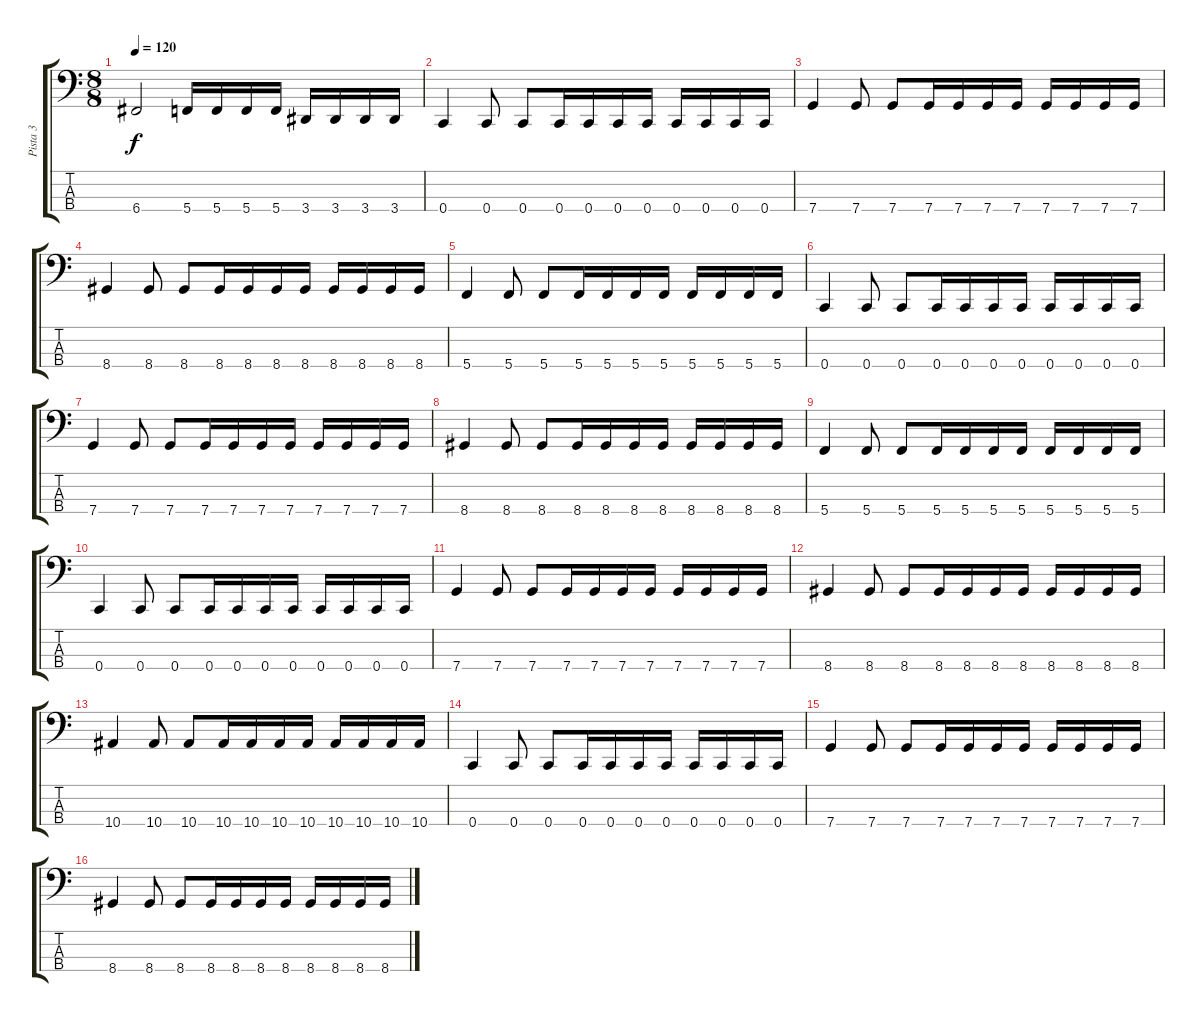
\track ("Pista 3" "Pista 3") {instrument electricbassfinger}
\staff {score tabs}
\tuning (G2 D2 A1 C1) {hide}
\ts (8 8)
\tempo 120
\clef f4
\ks c
6.4.2{dy f} 5.4.16 5.4.16 5.4.16 5.4.16 3.4.16 3.4.16 3.4.16 3.4.16 |
0.4.4 0.4.8 0.4.8 0.4.16 0.4.16 0.4.16 0.4.16 0.4.16 0.4.16 0.4.16 0.4.16 |
7.4.4 7.4.8 7.4.8 7.4.16 7.4.16 7.4.16 7.4.16 7.4.16 7.4.16 7.4.16 7.4.16 |
8.4.4 8.4.8 8.4.8 8.4.16 8.4.16 8.4.16 8.4.16 8.4.16 8.4.16 8.4.16 8.4.16 |
5.4.4 5.4.8 5.4.8 5.4.16 5.4.16 5.4.16 5.4.16 5.4.16 5.4.16 5.4.16 5.4.16 |
0.4.4 0.4.8 0.4.8 0.4.16 0.4.16 0.4.16 0.4.16 0.4.16 0.4.16 0.4.16 0.4.16 |
7.4.4 7.4.8 7.4.8 7.4.16 7.4.16 7.4.16 7.4.16 7.4.16 7.4.16 7.4.16 7.4.16 |
8.4.4 8.4.8 8.4.8 8.4.16 8.4.16 8.4.16 8.4.16 8.4.16 8.4.16 8.4.16 8.4.16 |
5.4.4 5.4.8 5.4.8 5.4.16 5.4.16 5.4.16 5.4.16 5.4.16 5.4.16 5.4.16 5.4.16 |
0.4.4 0.4.8 0.4.8 0.4.16 0.4.16 0.4.16 0.4.16 0.4.16 0.4.16 0.4.16 0.4.16 |
7.4.4 7.4.8 7.4.8 7.4.16 7.4.16 7.4.16 7.4.16 7.4.16 7.4.16 7.4.16 7.4.16 |
8.4.4 8.4.8 8.4.8 8.4.16 8.4.16 8.4.16 8.4.16 8.4.16 8.4.16 8.4.16 8.4.16 |
10.4.4 10.4.8 10.4.8 10.4.16 10.4.16 10.4.16 10.4.16 10.4.16 10.4.16 10.4.16 10.4.16 |
0.4.4 0.4.8 0.4.8 0.4.16 0.4.16 0.4.16 0.4.16 0.4.16 0.4.16 0.4.16 0.4.16 |
7.4.4 7.4.8 7.4.8 7.4.16 7.4.16 7.4.16 7.4.16 7.4.16 7.4.16 7.4.16 7.4.16 |
8.4.4 8.4.8 8.4.8 8.4.16 8.4.16 8.4.16 8.4.16 8.4.16 8.4.16 8.4.16 8.4.16
